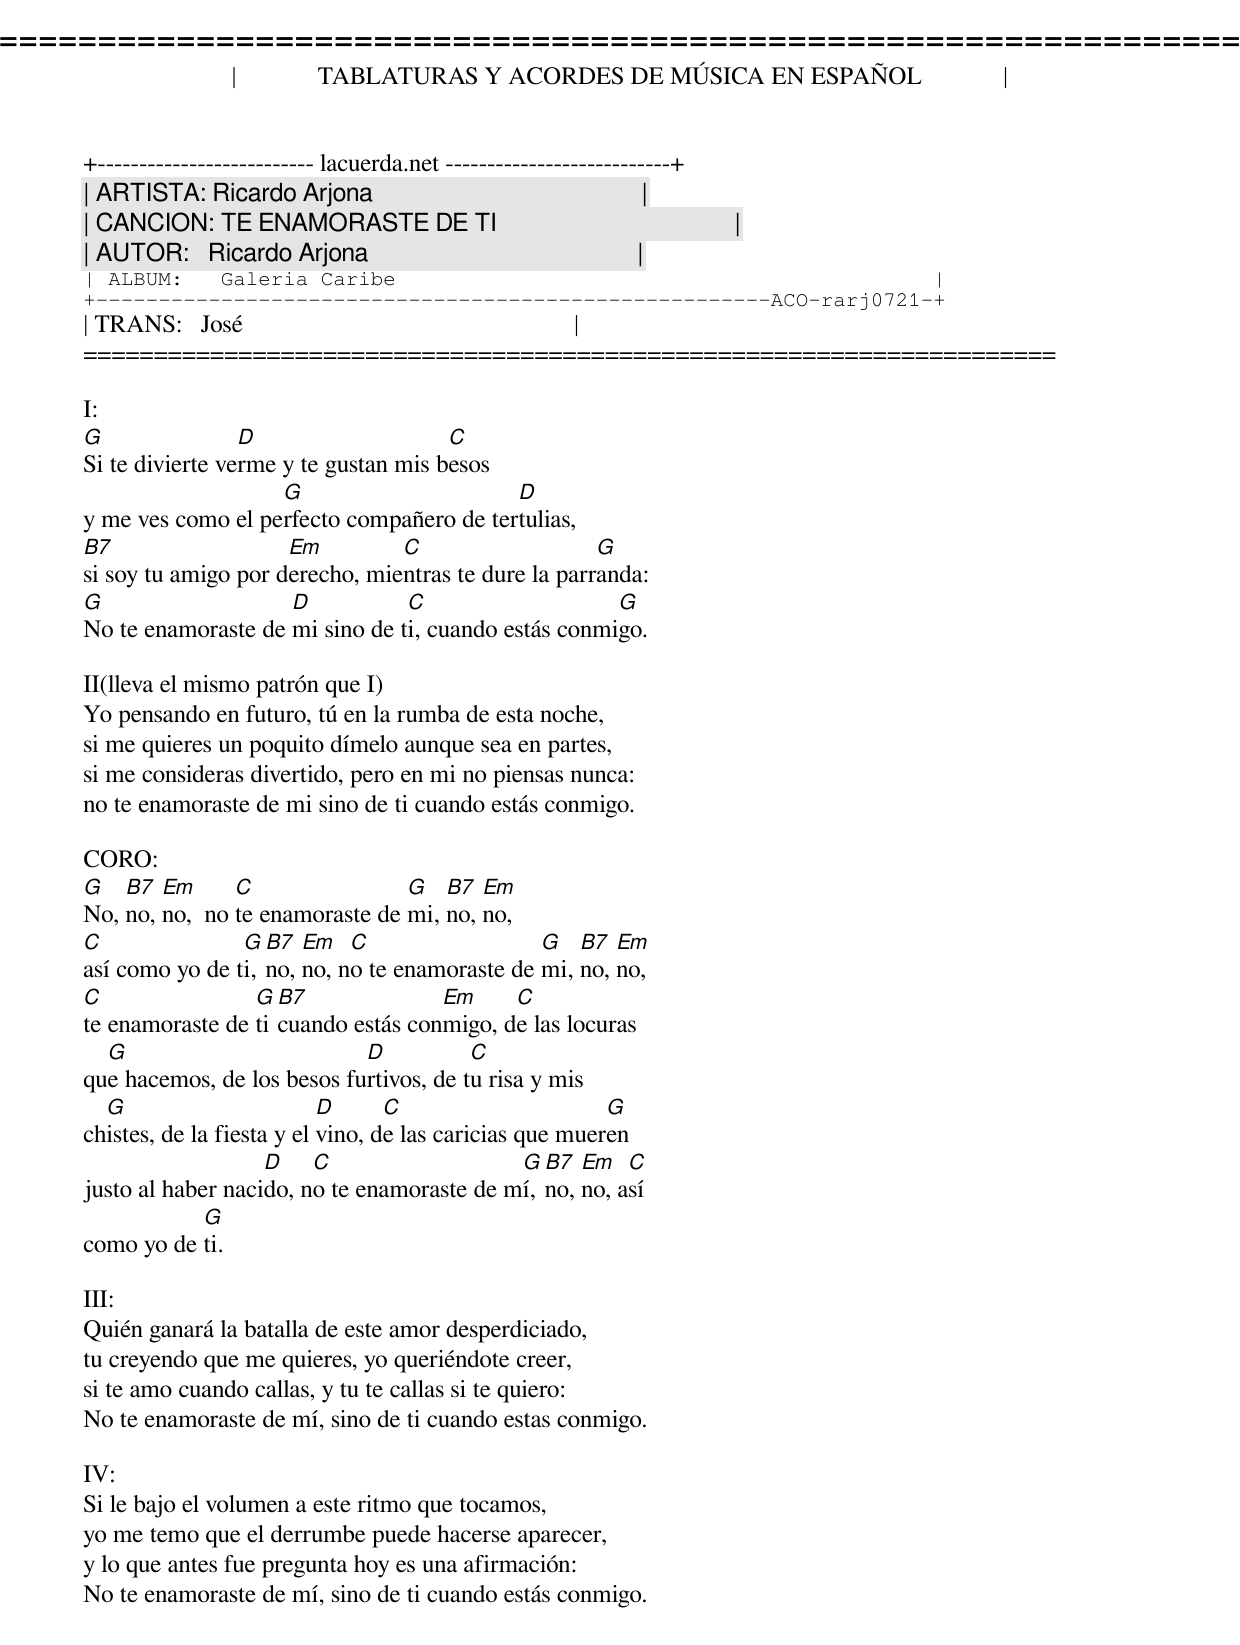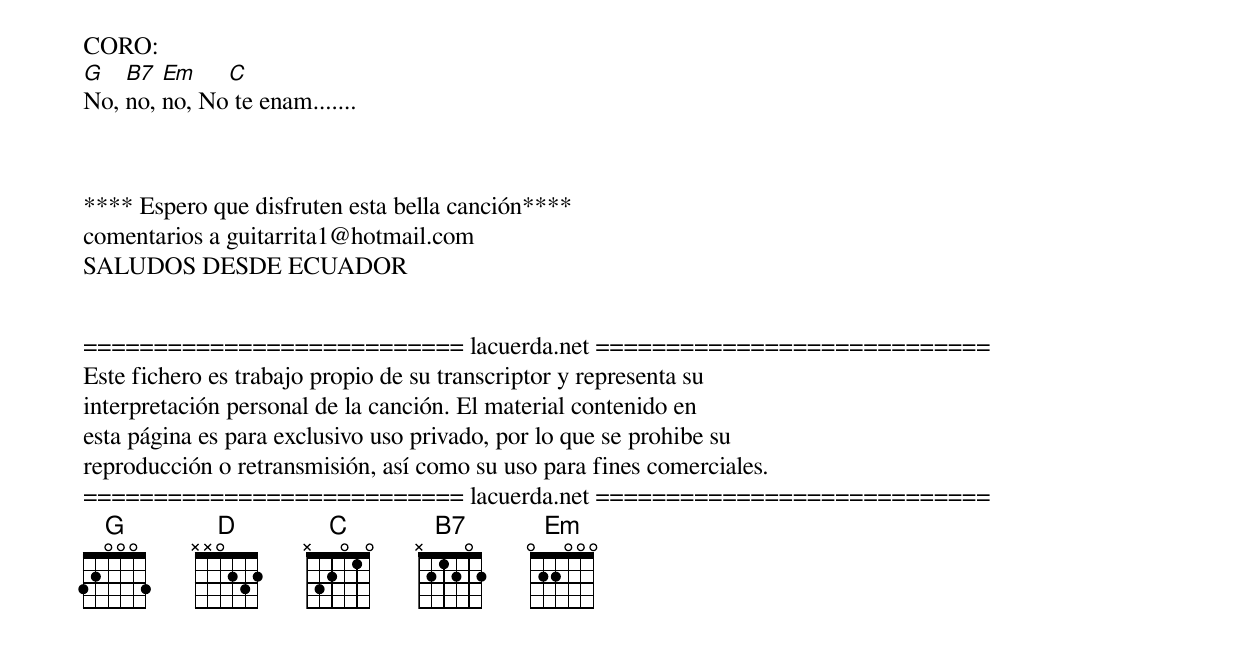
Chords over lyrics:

=====================================================================
|             TABLATURAS Y ACORDES DE MÚSICA EN ESPAÑOL             |
+-------------------------- lacuerda.net ---------------------------+
| ARTISTA: Ricardo Arjona                                           |
| CANCION: TE ENAMORASTE DE TI                                      |
| AUTOR:   Ricardo Arjona                                           |
| ALBUM:   Galeria Caribe                                           |
+------------------------------------------------------ACO-rarj0721-+
| TRANS:   José                                                     |
=====================================================================

I:
G                D                    C
Si te divierte verme y te gustan mis besos
                   G                      D
y me ves como el perfecto compañero de tertulias,
B7                   Em         C                    G
si soy tu amigo por derecho, mientras te dure la parranda:
G                   D           C                    G
No te enamoraste de mi sino de ti, cuando estás conmigo.

II(lleva el mismo patrón que I)
Yo pensando en futuro, tú en la rumba de esta noche,
si me quieres un poquito dímelo aunque sea en partes,
si me consideras divertido, pero en mi no piensas nunca:
no te enamoraste de mi sino de ti cuando estás conmigo.

CORO:
G   B7  Em      C                G   B7  Em
No, no, no,  no te enamoraste de mi, no, no,
C               G  B7  Em   C                  G   B7  Em
así como yo de ti, no, no, no te enamoraste de mi, no, no,
C                G  B7              Em     C
te enamoraste de ti cuando estás conmigo, de las locuras
  G                         D           C
que hacemos, de los besos furtivos, de tu risa y mis
  G                        D      C                      G
chistes, de la fiesta y el vino, de las caricias que mueren
                   D    C                   G  B7  Em   C
justo al haber nacido, no te enamoraste de mí, no, no, así
           G
como yo de ti.

III:
Quién ganará la batalla de este amor desperdiciado,
tu creyendo que me quieres, yo queriéndote creer,
si te amo cuando callas, y tu te callas si te quiero:
No te enamoraste de mí, sino de ti cuando estas conmigo.

IV:
Si le bajo el volumen a este ritmo que tocamos,
yo me temo que el derrumbe puede hacerse aparecer,
y lo que antes fue pregunta hoy es una afirmación:
No te enamoraste de mí, sino de ti cuando estás conmigo.

CORO:
G   B7  Em    C
No, no, no, No te enam.......



**** Espero que disfruten esta bella canción****
comentarios a guitarrita1@hotmail.com
SALUDOS DESDE ECUADOR


=========================== lacuerda.net ============================
Este fichero es trabajo propio de su transcriptor y representa su
interpretación personal de la canción. El material contenido en
esta página es para exclusivo uso privado, por lo que se prohibe su
reproducción o retransmisión, así como su uso para fines comerciales.
=========================== lacuerda.net ============================
